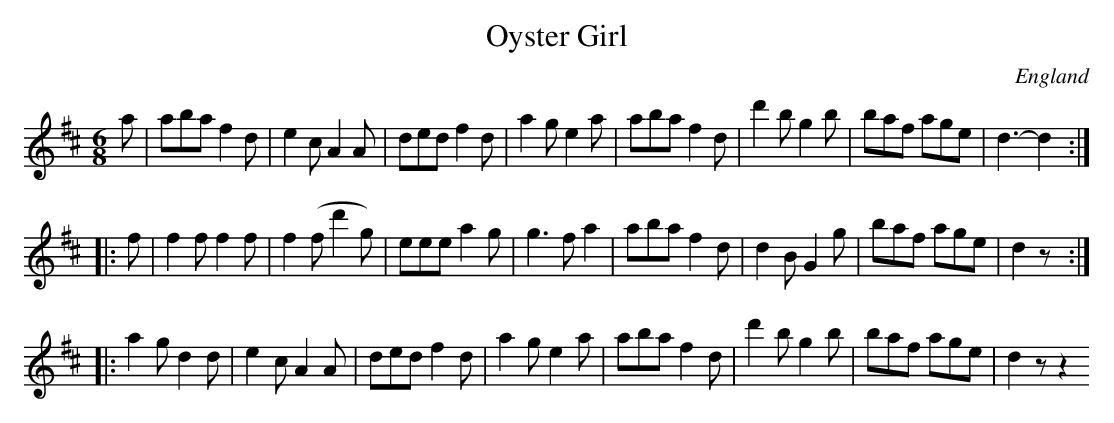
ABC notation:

X:1
T:Oyster Girl
L:1/8
M:6/8
O:England
K:D
a | aba f2d | e2c  A2A | ded f2d | a2g e2\
a | aba f2d | d'2b g2b | baf age | d3-d2 ::
f  | f2f f2f | f2(f d'2g) | eee a2g | g3 f\
a2 | aba f2d | d2B  G2g   | baf age | d2z ::
a2g d2d | e2c  A2A | ded f2d | a2g e2a | \
aba f2d | d'2b g2b | baf age | d2z z2
